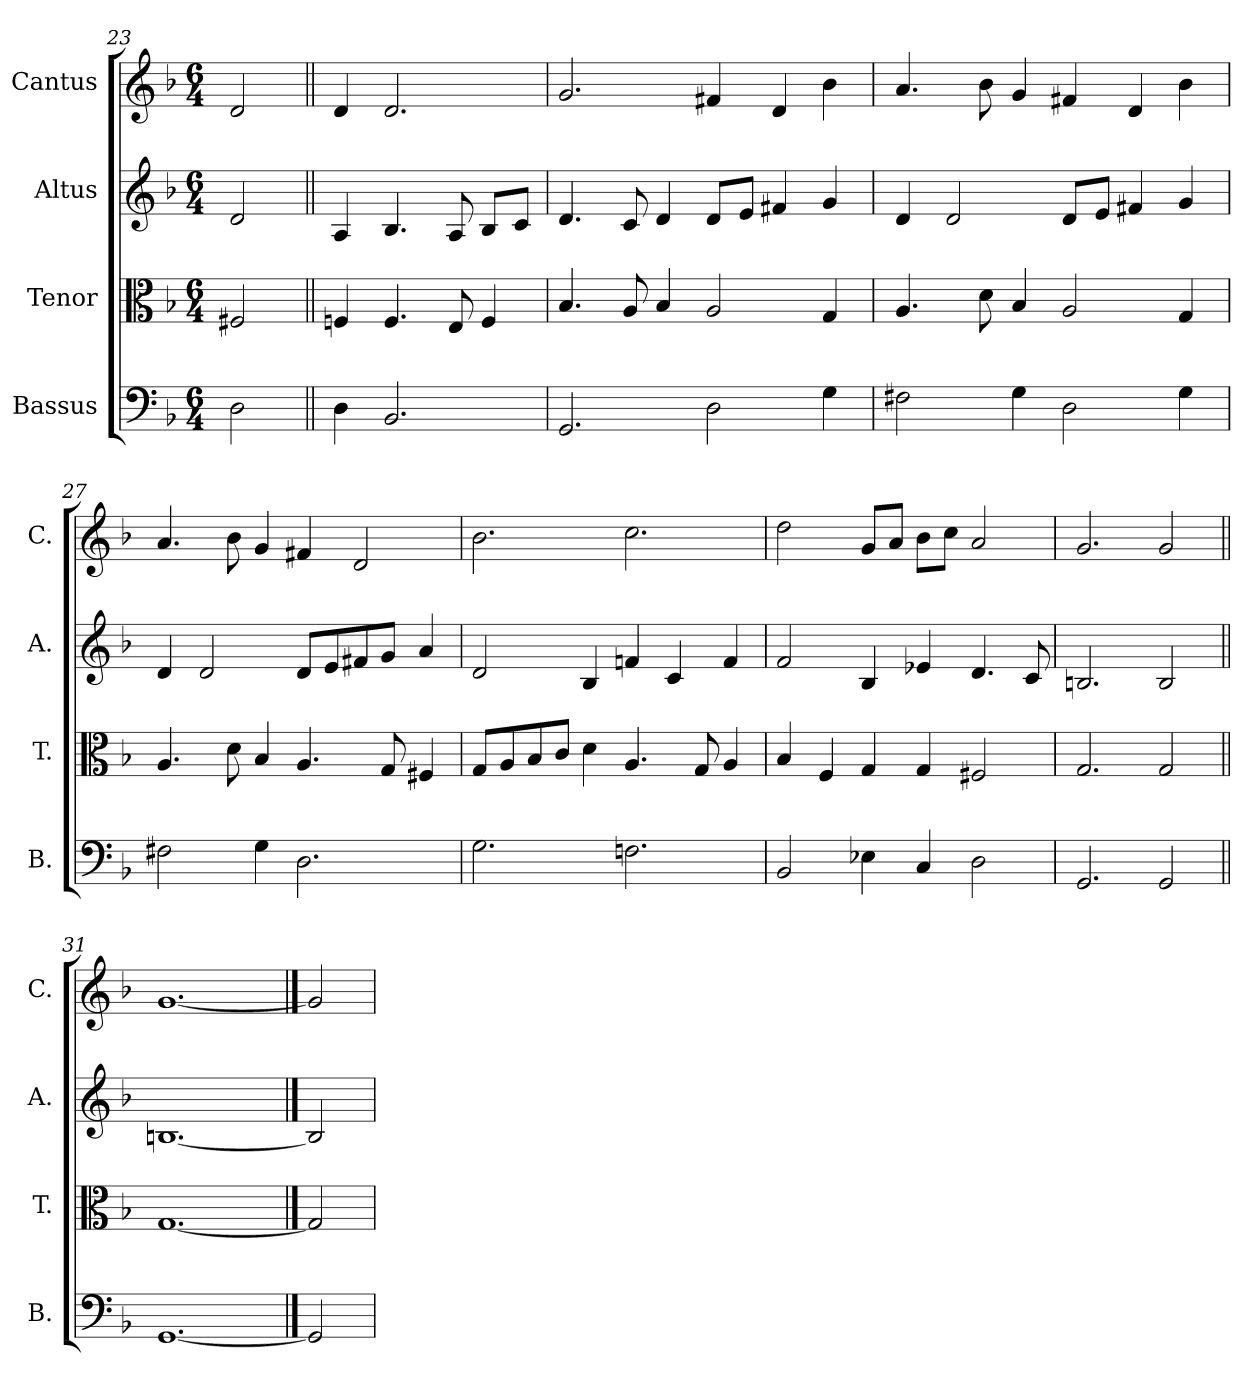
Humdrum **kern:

**kern	**kern	**kern	**kern
*part4	*part3	*part2	*part1
*staff4	*staff3	*staff2	*staff1
*I"Bassus	*I"Tenor	*I"Altus	*I"Cantus
*I'B.	*I'T.	*I'A.	*I'C.
*clefF4	*clefC3	*clefG2	*clefG2
*k[b-]	*k[b-]	*k[b-]	*k[b-]
*F:	*F:	*F:	*F:
*M6/4	*M6/4	*M6/4	*M6/4
=23	=23	=23	=23
2D\	2F#X/	2d/	2d/
=24||	=24||	=24||	=24||
4D\	4Fn/	4A/	4d/
2.BB-/	4.F/	4.B-/	2.d/
.	8E/	8A/	.
.	4F/	8B-/L	.
.	.	8c/J	.
=25	=25	=25	=25
2.GG/	4.B-/	4.d/	2.g/
.	8A/	8c/	.
.	4B-/	4d/	.
2D\	2A/	8d/L	4f#X/
.	.	8e/J	.
.	.	4f#X/	4d/
4G\	4G/	4g/	4b-\
!!LO:LB:g=z
=26	=26	=26	=26
2F#X\	4.A/	4d/	4.a/
.	.	2d/	.
.	8d\	.	8b-\
4G\	4B-/	.	4g/
2D\	2A/	8d/L	4f#X/
.	.	8e/J	.
.	.	4f#X/	4d/
4G\	4G/	4g/	4b-\
=27	=27	=27	=27
2F#X\	4.A/	4d/	4.a/
.	.	2d/	.
.	8d\	.	8b-\
4G\	4B-/	.	4g/
2.D\	4.A/	8d/L	4f#X/
.	.	8e/	.
.	.	8f#X/	2d/
.	8G/	8g/J	.
.	4F#X/	4a/	.
=28	=28	=28	=28
2.G\	8G/L	2d/	2.b-\
.	8A/	.	.
.	8B-/	.	.
.	8c/J	.	.
.	4d\	4B-/	.
2.Fn\	4.A/	4fn/	2.cc\
.	.	4c/	.
.	8G/	.	.
.	4A/	4f/	.
=29	=29	=29	=29
2BB-/	4B-/	2f/	2dd\
.	4F/	.	.
4E-X\	4G/	4B-/	8g/L
.	.	.	8a/J
4C/	4G/	4e-X/	8b-\L
.	.	.	8cc\J
2D\	2F#X/	4.d/	2a/
.	.	8c/	.
=30	=30	=30	=30
2.GG/	2.G/	2.Bn/	2.g/
2GG/	2G/	2B/	2g/
=31||	=31||	=31||	=31||
[1.GG/	[1.G/	[1.Bn/	[1.g/
==32	==32	==32	==32
2GG/]	2G/]	2B/]	2g/]
=	=	=	=
*-	*-	*-	*-
